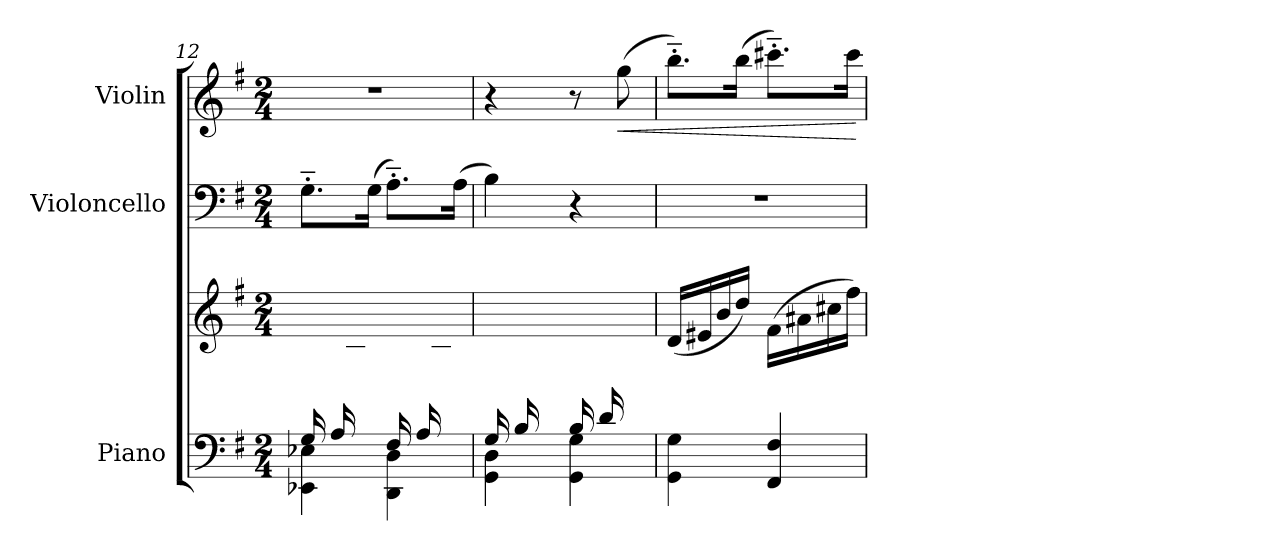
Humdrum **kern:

**kern	**kern	**kern	**kern	**dynam
*part3	*part3	*part2	*part1	*part1
*staff4	*staff3	*staff2	*staff1	*staff1
*I"Piano	*	*I"Violoncello	*I"Violin	*
*I'Pno.	*	*I'Vc.	*I'Vln.	*
*clefF4	*clefG2	*clefF4	*clefG2	*
*k[f#]	*k[f#]	*k[f#]	*k[f#]	*
*M2/4	*M2/4	*M2/4	*M2/4	*
=12	=12	=12	=12	=12
*^	*	*	*	*
(16G/LL	4EE-X\ 4E-X\	8ryy	8.G'~\L	2r	.
16A/	.	.	.	.	.
8ryy	.	16c\	.	.	.
.	.	16g\JJ)	(16G\Jk	.	.
(16F#/LL	4DD\ 4D\	8ryy	8.A'~\L)	.	.
16A/	.	.	.	.	.
8ryy	.	16c\	.	.	.
.	.	16f#\JJ)	(16A\Jk	.	.
!!LO:PB:g=z
=13	=13	=13	=13	=13	=13
(16G/LL	4GG\ 4D\	8ryy	4B\)	4r	.
16B/	.	.	.	.	.
8ryy	.	16d\	.	.	.
.	.	16g\JJ)	.	.	.
(16B/LL	4GG\ 4G\	8ryy	4r	8r	.
16d/	.	.	.	.	.
!	!	!	!	!	!LO:HP:b
8ryy	.	16g\	.	(8gg\	<
.	.	16b\JJ)	.	.	.
*v	*v	*	*	*	*
=14	=14	=14	=14	=14
4GG\ 4G\	(16d/LL	2r	8.bb'~\L)	.
.	16e#X/	.	.	.
.	16b/	.	.	.
.	16dd/JJ)	.	(16bb\Jk	.
4FF#/ 4F#/	(16f#\LL	.	8.ccc#X'~\L)	.
.	16a#X\	.	.	.
.	16cc#X\	.	.	.
.	16ff#\JJ)	.	16ccc#\Jk	.
.	.	.	.	[
=	=	=	=	=
*-	*-	*-	*-	*-
